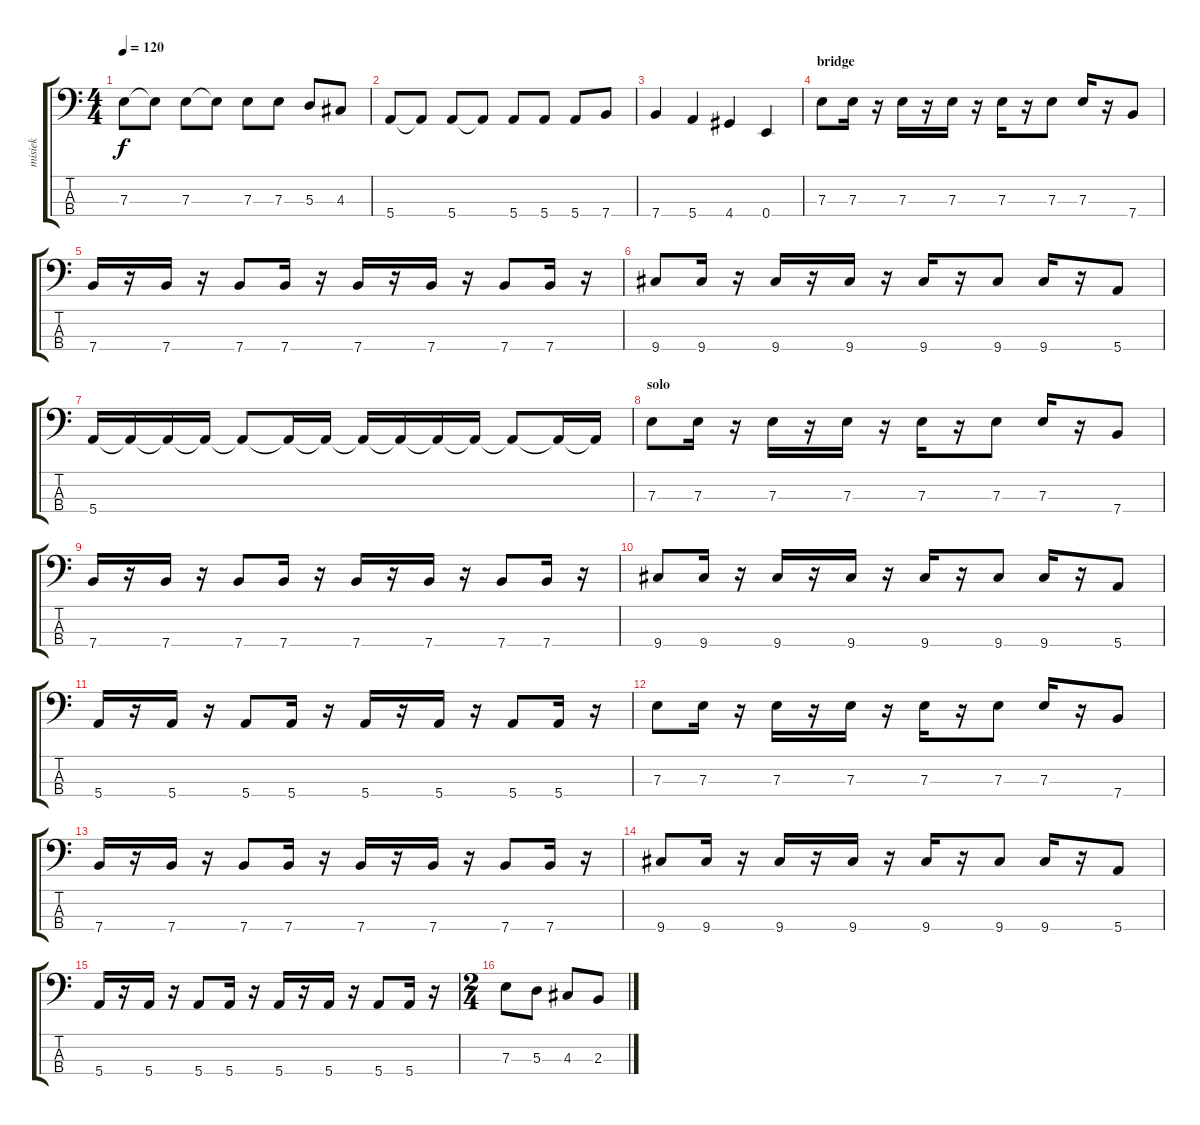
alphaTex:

\track ("misiek" "misiek") {instrument electricbasspick}
\staff {score tabs}
\tuning (G2 D2 A1 E1) {hide}
\ts (4 4)
\tempo 120
\clef f4
\ks c
7.3{t}.8{dy f} 7.3{t}.8 7.3.8 7.3{t}.8 7.3.8 7.3.8 5.3.8 4.3.8 |
5.4.8 5.4{t}.8 5.4.8 5.4{t}.8 5.4.8 5.4.8 5.4.8 7.4.8 |
7.4.4 5.4.4 4.4.4 0.4.4 |
\section ("" "bridge")
7.3.8 7.3.16 r.16 7.3.16 r.16 7.3.16 r.16 7.3.16 r.16 7.3.8 7.3.16 r.16 7.4.8 |
7.4.16 r.16 7.4.16 r.16 7.4.8 7.4.16 r.16 7.4.16 r.16 7.4.16 r.16 7.4.8 7.4.16 r.16 |
9.4.8 9.4.16 r.16 9.4.16 r.16 9.4.16 r.16 9.4.16 r.16 9.4.8 9.4.16 r.16 5.4.8 |
5.4.16 5.4{t}.16 5.4{t}.16 5.4{t}.16 5.4{t}.8 5.4{t}.16 5.4{t}.16 5.4{t}.16 5.4{t}.16 5.4{t}.16 5.4{t}.16 5.4{t}.8 5.4{t}.16 5.4{t}.16 |
\section ("" "solo")
7.3.8 7.3.16 r.16 7.3.16 r.16 7.3.16 r.16 7.3.16 r.16 7.3.8 7.3.16 r.16 7.4.8 |
7.4.16 r.16 7.4.16 r.16 7.4.8 7.4.16 r.16 7.4.16 r.16 7.4.16 r.16 7.4.8 7.4.16 r.16 |
9.4.8 9.4.16 r.16 9.4.16 r.16 9.4.16 r.16 9.4.16 r.16 9.4.8 9.4.16 r.16 5.4.8 |
5.4.16 r.16 5.4.16 r.16 5.4.8 5.4.16 r.16 5.4.16 r.16 5.4.16 r.16 5.4.8 5.4.16 r.16 |
7.3.8 7.3.16 r.16 7.3.16 r.16 7.3.16 r.16 7.3.16 r.16 7.3.8 7.3.16 r.16 7.4.8 |
7.4.16 r.16 7.4.16 r.16 7.4.8 7.4.16 r.16 7.4.16 r.16 7.4.16 r.16 7.4.8 7.4.16 r.16 |
9.4.8 9.4.16 r.16 9.4.16 r.16 9.4.16 r.16 9.4.16 r.16 9.4.8 9.4.16 r.16 5.4.8 |
5.4.16 r.16 5.4.16 r.16 5.4.8 5.4.16 r.16 5.4.16 r.16 5.4.16 r.16 5.4.8 5.4.16 r.16 |
\ts (2 4)
7.3.8 5.3.8 4.3.8 2.3.8
